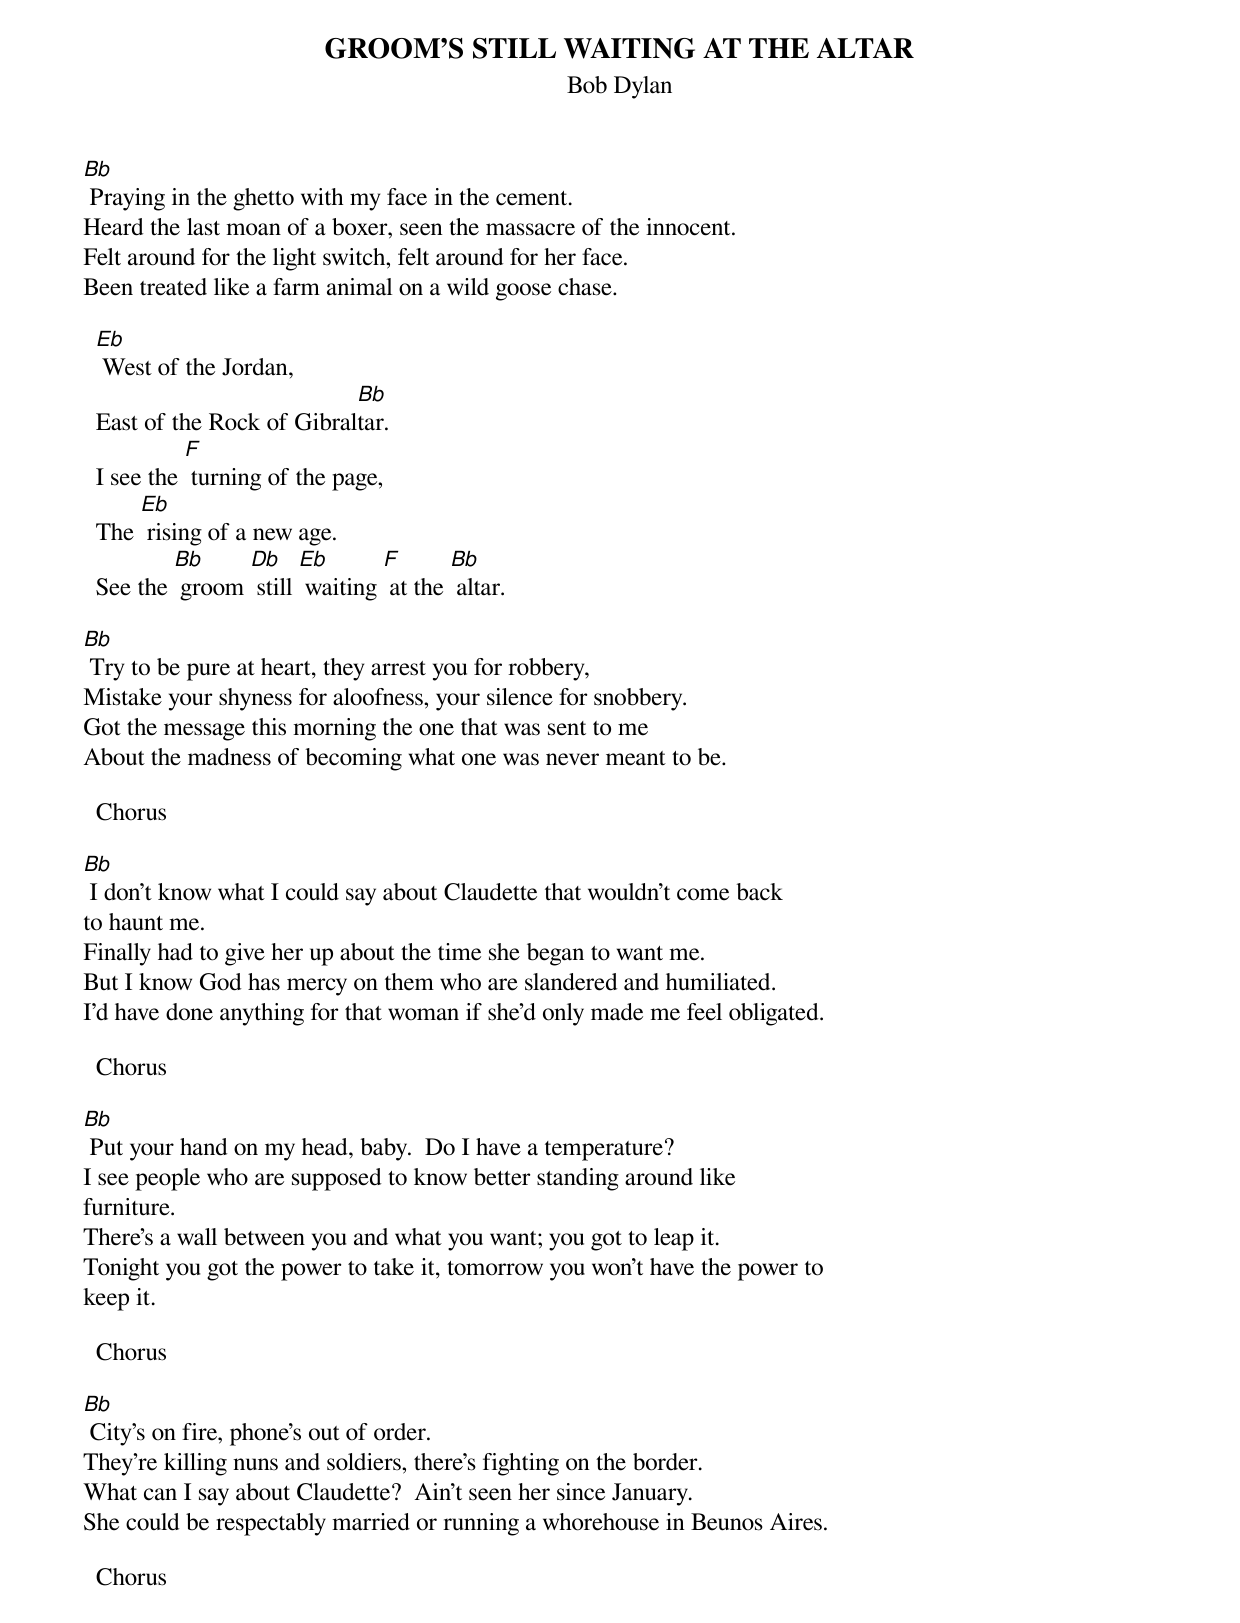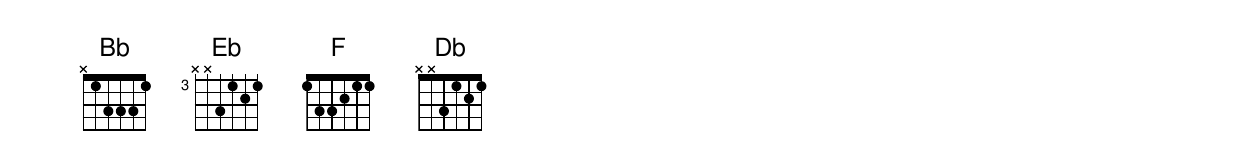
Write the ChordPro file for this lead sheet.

{t:GROOM'S STILL WAITING AT THE ALTAR}
{st:Bob Dylan}
[Bb] Praying in the ghetto with my face in the cement.
Heard the last moan of a boxer, seen the massacre of the innocent.
Felt around for the light switch, felt around for her face.
Been treated like a farm animal on a wild goose chase.

  [Eb] West of the Jordan,
  East of the Rock of Gibral[Bb]tar.
  I see the [F] turning of the page,
  The [Eb] rising of a new age.
  See the [Bb] groom [Db] still [Eb] waiting [F] at the [Bb] altar.

[Bb] Try to be pure at heart, they arrest you for robbery,
Mistake your shyness for aloofness, your silence for snobbery.
Got the message this morning the one that was sent to me
About the madness of becoming what one was never meant to be.

  Chorus

[Bb] I don't know what I could say about Claudette that wouldn't come back
to haunt me.
Finally had to give her up about the time she began to want me.
But I know God has mercy on them who are slandered and humiliated.
I'd have done anything for that woman if she'd only made me feel obligated.

  Chorus

[Bb] Put your hand on my head, baby.  Do I have a temperature?
I see people who are supposed to know better standing around like
furniture.
There's a wall between you and what you want; you got to leap it.
Tonight you got the power to take it, tomorrow you won't have the power to
keep it.

  Chorus

[Bb] City's on fire, phone's out of order.
They're killing nuns and soldiers, there's fighting on the border.
What can I say about Claudette?  Ain't seen her since January.
She could be respectably married or running a whorehouse in Beunos Aires.

  Chorus
